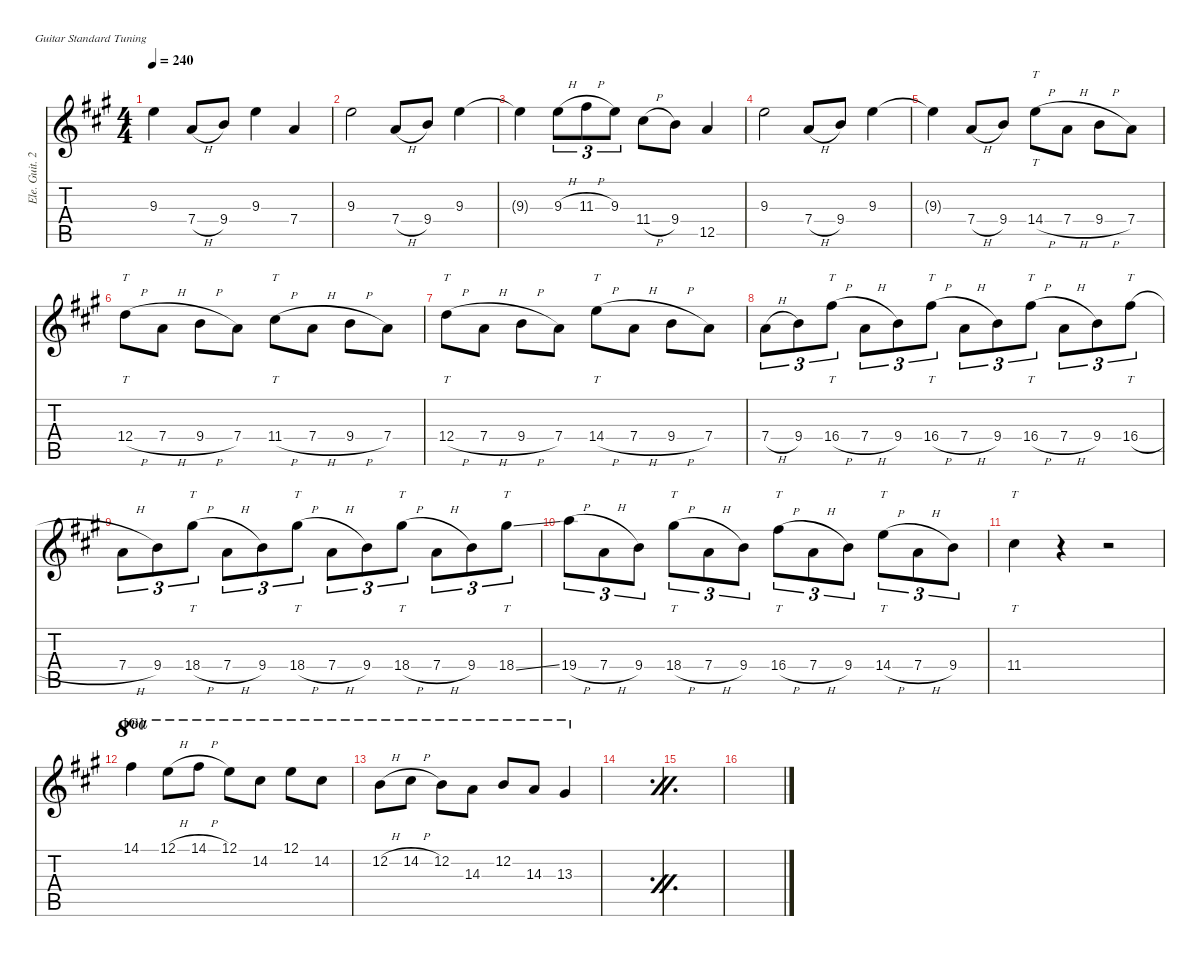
\defaultSystemsLayout 4
\hideDynamics
\bracketExtendMode nobrackets
\otherSystemsTrackNameOrientation horizontal
\track ("Ele. Guit. 2" "Ele. Guit. 2") {defaultSystemsLayout 4 instrument distortionguitar}
\staff {score tabs}
\tuning (E4 B3 G3 D3 A2 E2)
\ts (4 4)
\tempo 240
\clef g2
\scale
0.936737
\ks a
9.3{t acc forcenatural}.4{dy f beam Down} 7.4{h acc forcenatural}.8{beam Up} 9.4{acc forcenatural}.8{beam Up} 9.3{acc forcenatural}.4{beam Down} 7.4{acc forcenatural}.4{beam Up} |
\scale
0.936737 9.3{acc forcenatural}.2{beam Down} 7.4{h acc forcenatural}.8{beam Up} 9.4{acc forcenatural}.8{beam Up} 9.3{acc forcenatural}.4{beam Down} |
\scale
0.936737 9.3{t acc forcenatural}.4{beam Down} 9.3{h acc forcenatural}.8{tu (3 2) beam Down} 11.3{h acc #}.8{tu (3 2) beam Down} 9.3{acc forcenatural}.8{tu (3 2) beam Down} 11.4{h acc #}.8{beam Down} 9.4{acc forcenatural}.8{beam Down} 12.5{acc forcenatural}.4{beam Up} |
\scale
1.18979 9.3{acc forcenatural}.2{beam Down} 7.4{h acc forcenatural}.8{beam Up} 9.4{acc forcenatural}.8{beam Up} 9.3{acc forcenatural}.4{beam Down} |
\scale
0.936737 9.3{t acc forcenatural}.4{beam Down} 7.4{h acc forcenatural}.8{beam Up} 9.4{acc forcenatural}.8{beam Up} 14.4{h acc forcenatural}.8{tt beam Down} 7.4{h acc forcenatural}.8{beam Down} 9.4{h acc forcenatural}.8{beam Down} 7.4{acc forcenatural}.8{beam Down} |
\scale
0.936737 12.4{h acc forcenatural}.8{tt beam Down} 7.4{h acc forcenatural}.8{beam Down} 9.4{h acc forcenatural}.8{beam Down} 7.4{acc forcenatural}.8{beam Down} 11.4{h acc #}.8{tt beam Down} 7.4{h acc forcenatural}.8{beam Down} 9.4{h acc forcenatural}.8{beam Down} 7.4{acc forcenatural}.8{beam Down} |
\scale
0.936737 12.4{h acc forcenatural}.8{tt beam Down} 7.4{h acc forcenatural}.8{beam Down} 9.4{h acc forcenatural}.8{beam Down} 7.4{acc forcenatural}.8{beam Down} 14.4{h acc forcenatural}.8{tt beam Down} 7.4{h acc forcenatural}.8{beam Down} 9.4{h acc forcenatural}.8{beam Down} 7.4{acc forcenatural}.8{beam Down} |
\scale
1.18268 7.4{h acc forcenatural}.8{tu (3 2) beam Down} 9.4{acc forcenatural}.8{tu (3 2) beam Down} 16.4{h acc #}.8{tt tu (3 2) beam Down} 7.4{h acc forcenatural}.8{tu (3 2) beam Down} 9.4{acc forcenatural}.8{tu (3 2) beam Down} 16.4{h acc #}.8{tt tu (3 2) beam Down} 7.4{h acc forcenatural}.8{tu (3 2) beam Down} 9.4{acc forcenatural}.8{tu (3 2) beam Down} 16.4{h acc #}.8{tt tu (3 2) beam Down} 7.4{h acc forcenatural}.8{tu (3 2) beam Down} 9.4{acc forcenatural}.8{tu (3 2) beam Down} 16.4{h acc #}.8{tt tu (3 2) beam Down} |
\scale
0.929632 7.4{h acc forcenatural}.8{tu (3 2) beam Down} 9.4{acc forcenatural}.8{tu (3 2) beam Down} 18.4{h acc #}.8{tt tu (3 2) beam Down} 7.4{h acc forcenatural}.8{tu (3 2) beam Down} 9.4{acc forcenatural}.8{tu (3 2) beam Down} 18.4{h acc #}.8{tt tu (3 2) beam Down} 7.4{h acc forcenatural}.8{tu (3 2) beam Down} 9.4{acc forcenatural}.8{tu (3 2) beam Down} 18.4{h acc #}.8{tt tu (3 2) beam Down} 7.4{h acc forcenatural}.8{tu (3 2) beam Down} 9.4{acc forcenatural}.8{tu (3 2) beam Down} 18.4{ss acc #}.8{tt tu (3 2) beam Down} |
\scale
0.929632 19.4{h acc forcenatural}.8{tu (3 2) beam Down} 7.4{h acc forcenatural}.8{tu (3 2) beam Down} 9.4{acc forcenatural}.8{tu (3 2) beam Down} 18.4{h acc #}.8{tt tu (3 2) beam Down} 7.4{h acc forcenatural}.8{tu (3 2) beam Down} 9.4{acc forcenatural}.8{tu (3 2) beam Down} 16.4{h acc #}.8{tt tu (3 2) beam Down} 7.4{h acc forcenatural}.8{tu (3 2) beam Down} 9.4{acc forcenatural}.8{tu (3 2) beam Down} 14.4{h acc forcenatural}.8{tt tu (3 2) beam Down} 7.4{h acc forcenatural}.8{tu (3 2) beam Down} 9.4{acc forcenatural}.8{tu (3 2) beam Down} |
\scale
0.958053 11.4{acc #}.4{tt beam Down} r.4{beam Down} r.2{beam Down} |
\section ("G" "")
\scale
1.18979 14.1{acc #}.4{ot 8va beam Down} 12.1{h acc forcenatural}.8{ot 8va beam Down} 14.1{h acc #}.8{ot 8va beam Down} 12.1{acc forcenatural}.8{ot 8va beam Down} 14.2{acc #}.8{ot 8va beam Down} 12.1{acc forcenatural}.8{ot 8va beam Down} 14.2{acc #}.8{ot 8va beam Down} |
\scale
0.936737 12.2{h acc forcenatural}.8{ot 8va beam Down} 14.2{h acc #}.8{ot 8va beam Down} 12.2{acc forcenatural}.8{ot 8va beam Down} 14.3{acc forcenatural}.8{ot 8va beam Down} 12.2{acc forcenatural}.8{ot 8va beam Up} 14.3{acc forcenatural}.8{ot 8va beam Up} 13.3{acc #}.4{ot 8va beam Up} |
\simile firstofdouble
\scale
0.936737 |
\simile secondofdouble
\scale
0.936737 |
\simile firstofdouble
\scale
1.09505
